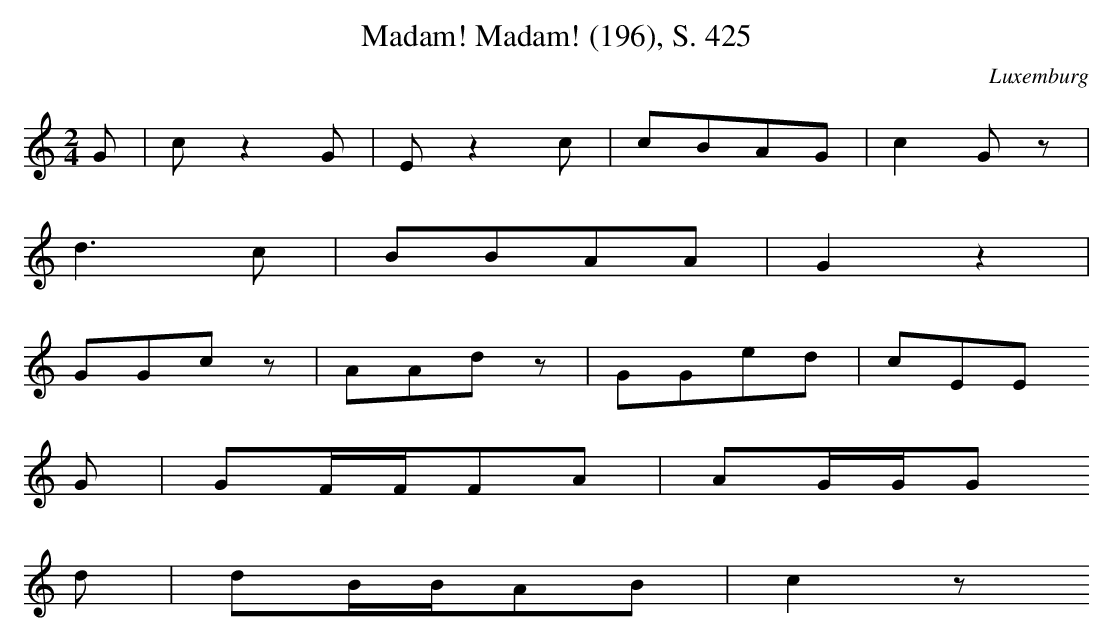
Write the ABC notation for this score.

X:1
T: Madam! Madam! (196), S. 425
O: Luxemburg
M: 2/4
L: 1/16
K: C
G2 | c2z4G2 | E2z4c2 | c2B2A2G2 | c4G2z2 |
d6c2 | B2B2A2A2 | G4z4 |
G2G2c2z2 | A2A2d2z2 | G2G2e2d2 | c2E2E2
G2 | G2FFF2A2 | A2GGG2
d2 | d2BBA2B2 | c4z2
